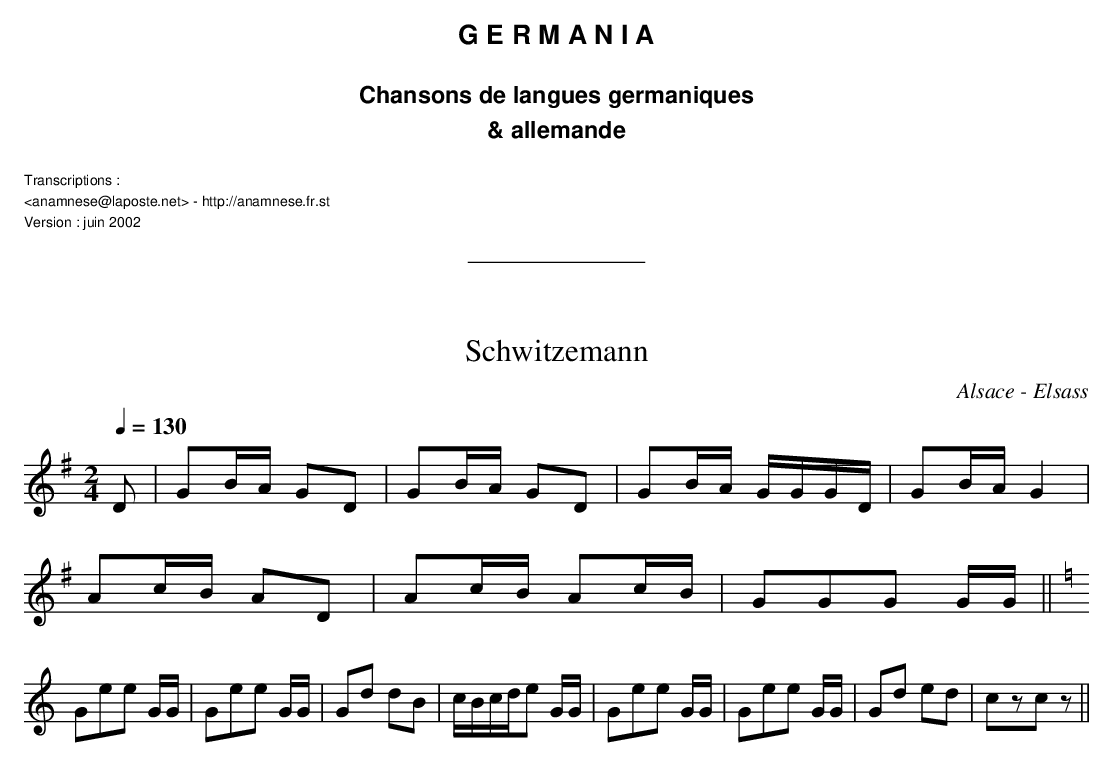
X:1
T:Schwitzemann
O:Alsace - Elsass
M:2/4
L:1/8
Q:1/4=130
K:G
D | GB/A/ GD | GB/A/ GD | GB/A/ G/G/G/D/ | GB/A/ G2 |
Ac/B/ AD | Ac/B/ Ac/B/ | GGG G/G/ ||
K:C
Gee G/G/ | Gee G/G/ | Gd dB | c/B/c/d/e G/G/ | Gee G/G/ | Gee G/G/ | Gd ed | czcz ||
